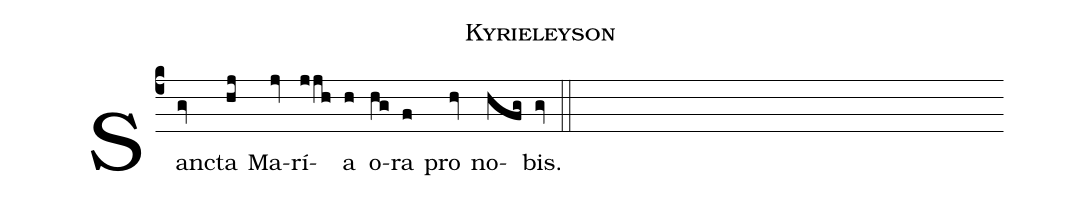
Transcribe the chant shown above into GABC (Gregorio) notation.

name: Kyrieleyson;
%%
(c4) Sanc(gv)ta(hj) Ma(jv)rí(jjh)a(h) o(hg)ra(f) pro(hv) no(hfg)bis.(gv) (::)
